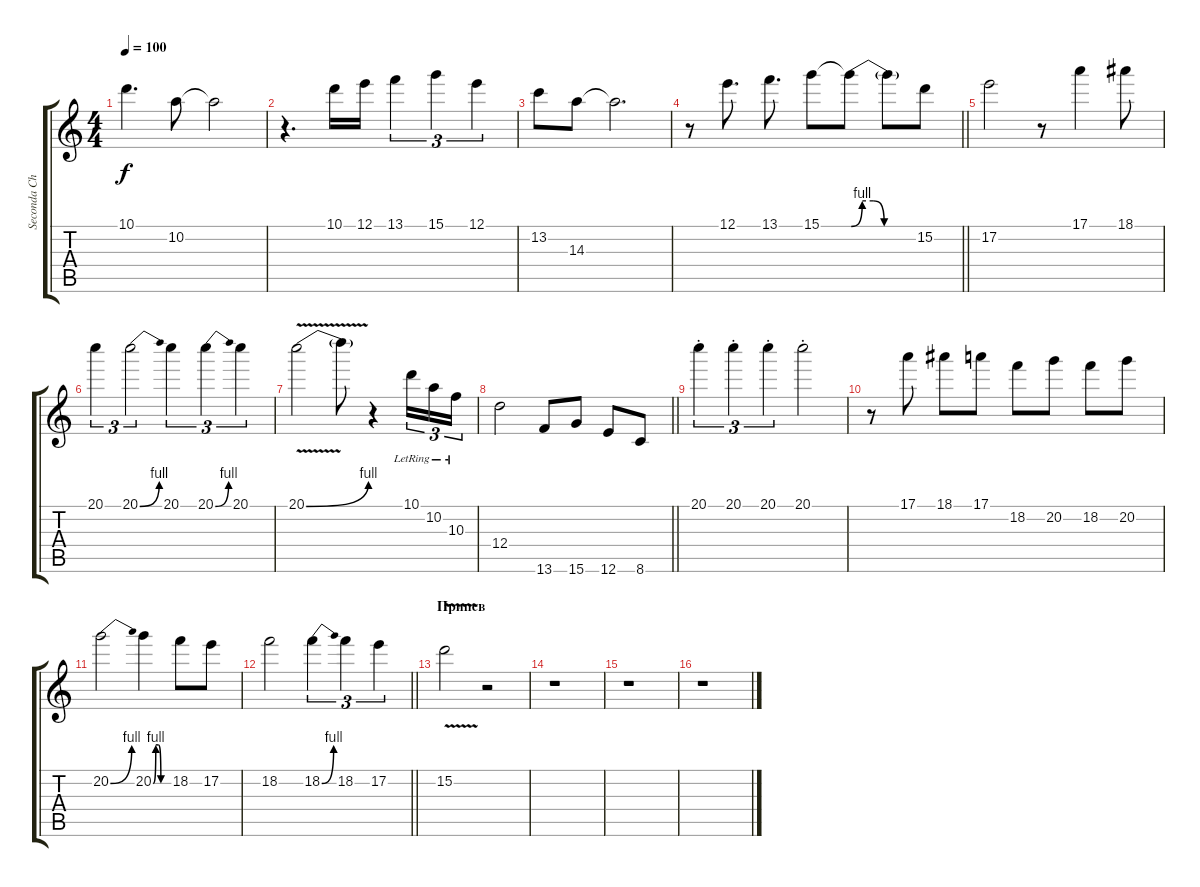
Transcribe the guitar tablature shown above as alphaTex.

\track ("Seconda Chitarra" "Seconda Ch") {instrument electricguitarclean}
\staff {score tabs}
\tuning (E4 B3 G3 D3 A2 E2) {hide}
\ts (4 4)
\tempo 100
\clef g2
\ks c
10.1{t}.4{d dy f} 10.2.8 10.2{t}.2 |
r.4{d} 10.1.16 12.1.16 13.1.4{tu (3 2)} 15.1.4{tu (3 2)} 12.1.4{tu (3 2)} |
13.2.8 14.3.8 14.3{t}.2{d} |
\barLineRight lightlight
r.8 12.1.8{d} 13.1.8{d} 15.1.8 15.1{be (custom 0 0 10 4 20 4 30 0 60 0) t}.8 15.1{t}.8 15.2.8 |
17.2.2 r.8 17.1.4 18.1.8 |
20.1.4{tu (3 2)} 20.1{be (bend 0 0 60 4)}.2{tu (3 2)} 20.1.4{tu (3 2)} 20.1{be (bend 0 0 60 4)}.4{tu (3 2)} 20.1.4{tu (3 2)} |
20.1{be (bend 0 0 60 4) v}.2 20.1{t}.8 r.4 10.1{lr}.16{tu (3 2)} 10.2{lr}.16{tu (3 2)} 10.3{lr}.16{tu (3 2)} |
\barLineRight lightlight
12.4.2 13.6.8 15.6.8 12.6.8 8.6.8 |
20.1{st}.4{tu (3 2)} 20.1{st}.4{tu (3 2)} 20.1{st}.4{tu (3 2)} 20.1{st}.2 |
r.8 17.1.8 18.1.8 17.1.8 18.2.8 20.2.8 18.2.8 20.2.8 |
20.2{be (bend 0 0 60 4)}.2 20.2{be (custom 0 0 10 4 20 4 30 0 60 0)}.4 18.2.8 17.2.8 |
\barLineRight lightlight
18.2.2 18.2{be (bend 0 0 60 4)}.4{tu (3 2)} 18.2.4{tu (3 2)} 17.2.4{tu (3 2)} |
\section ("" "Припев")
15.2{v}.2 r.2 |
r.1 |
r.1 |
r.1
